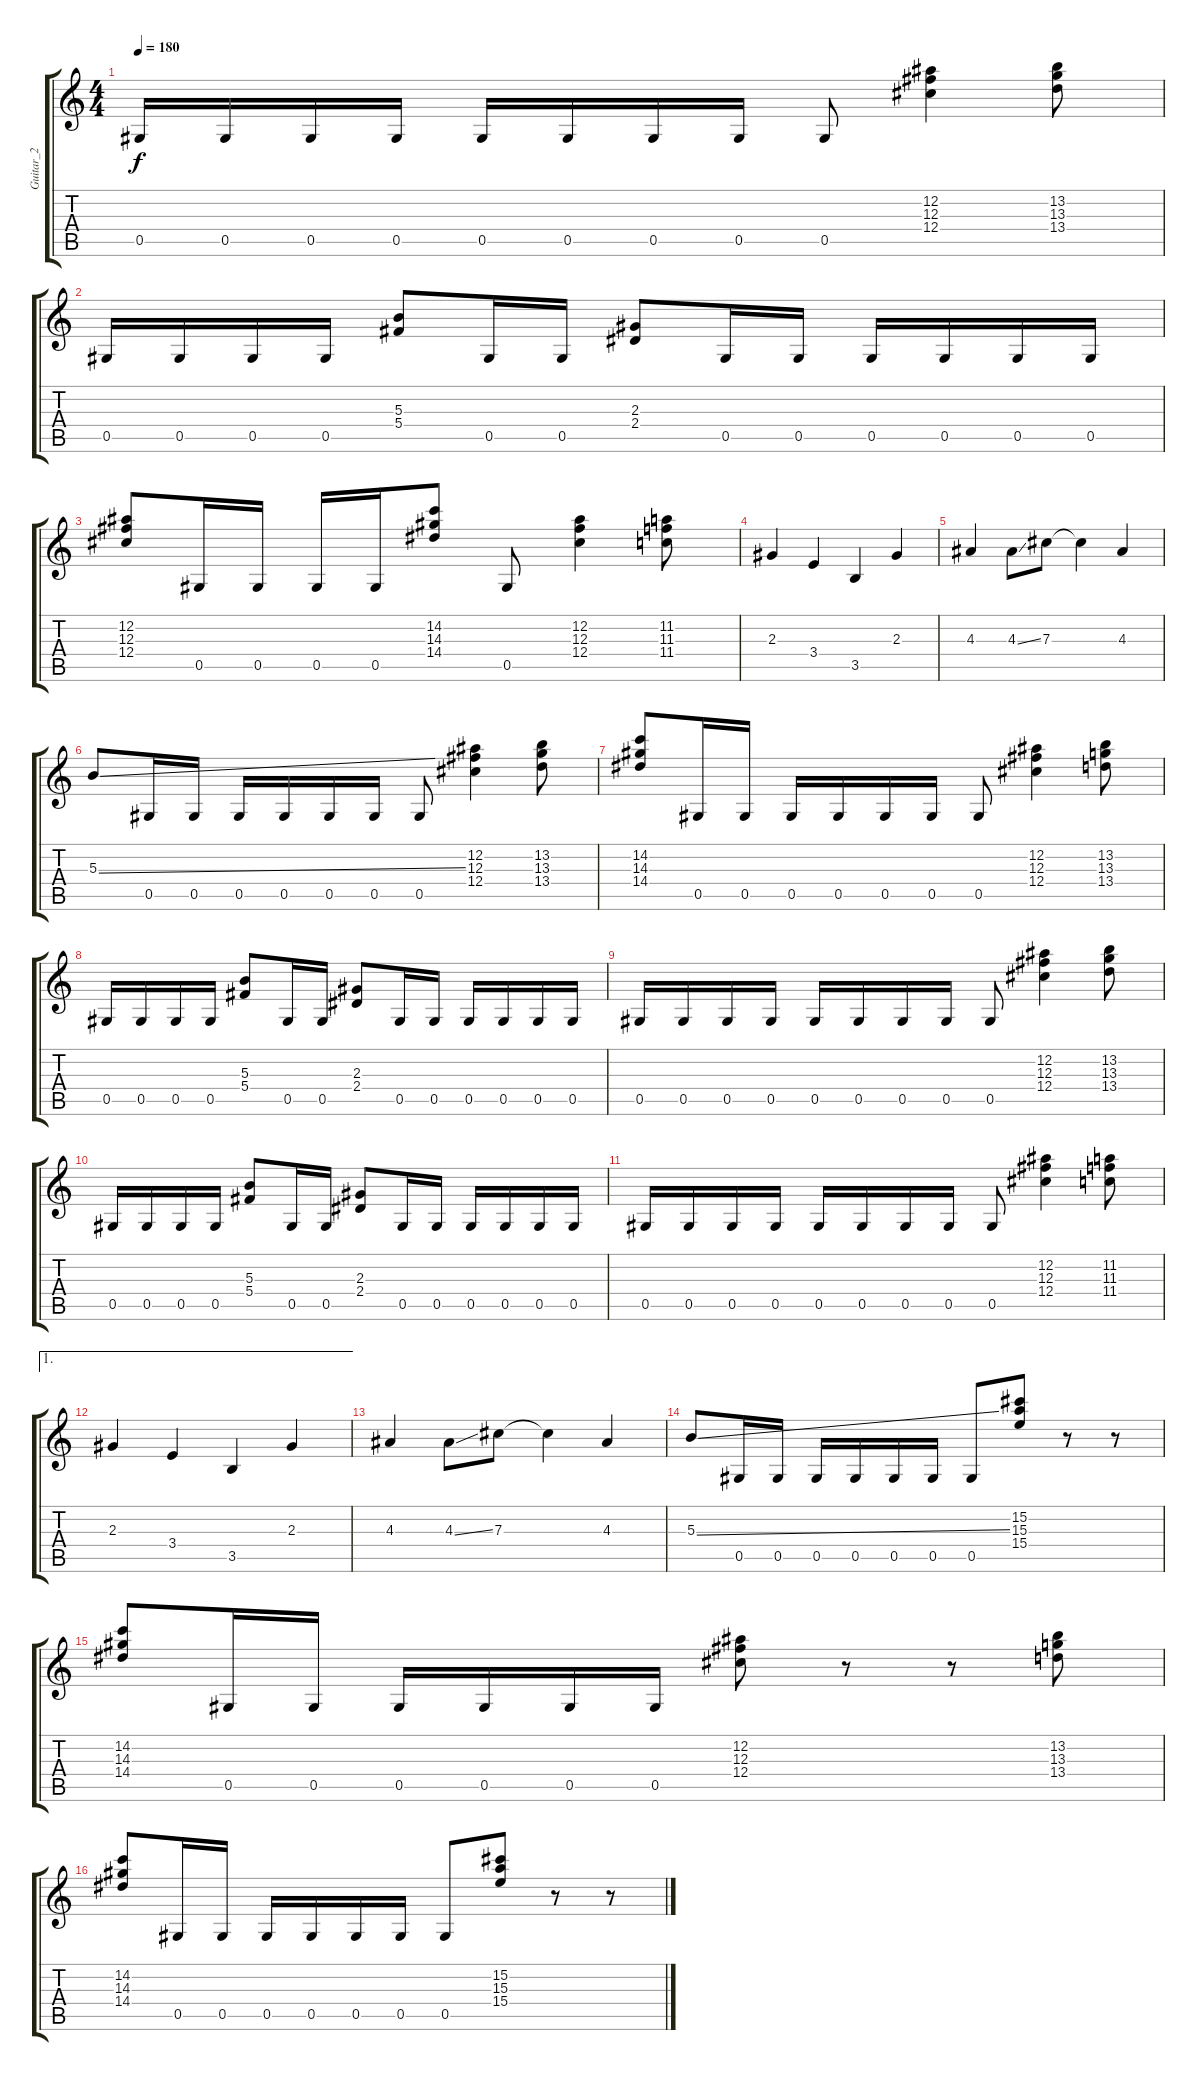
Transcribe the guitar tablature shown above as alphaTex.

\track ("Guitar_2" "Guitar_2") {instrument distortionguitar}
\staff {score tabs}
\tuning (Eb4 Bb3 Gb3 Db3 Ab2 Eb2) {hide}
\ts (4 4)
\tempo 180
\clef g2
\ks c
0.5.16{dy f} 0.5.16 0.5.16 0.5.16 0.5.16 0.5.16 0.5.16 0.5.16 0.5.8 (12.2 12.3 12.4).4 (13.2 13.3 13.4).8 |
0.5.16 0.5.16 0.5.16 0.5.16 (5.3 5.4).8 0.5.16 0.5.16 (2.3 2.4).8 0.5.16 0.5.16 0.5.16 0.5.16 0.5.16 0.5.16 |
(12.2 12.3 12.4).8 0.5.16 0.5.16 0.5.16 0.5.16 (14.2 14.3 14.4).8 0.5.8 (12.2 12.3 12.4).4 (11.2 11.3 11.4).8 |
2.3.4 3.4.4 3.5.4 2.3.4 |
4.3.4 4.3{ss}.8 7.3.8 7.3{t}.4 4.3.4 |
5.3{ss}.8 0.5.16 0.5.16 0.5.16 0.5.16 0.5.16 0.5.16 0.5.8 (12.2 12.3 12.4).4 (13.2 13.3 13.4).8 |
(14.2 14.3 14.4).8 0.5.16 0.5.16 0.5.16 0.5.16 0.5.16 0.5.16 0.5.8 (12.2 12.3 12.4).4 (13.2 13.3 13.4).8 |
0.5.16 0.5.16 0.5.16 0.5.16 (5.3 5.4).8 0.5.16 0.5.16 (2.3 2.4).8 0.5.16 0.5.16 0.5.16 0.5.16 0.5.16 0.5.16 |
0.5.16 0.5.16 0.5.16 0.5.16 0.5.16 0.5.16 0.5.16 0.5.16 0.5.8 (12.2 12.3 12.4).4 (13.2 13.3 13.4).8 |
0.5.16 0.5.16 0.5.16 0.5.16 (5.3 5.4).8 0.5.16 0.5.16 (2.3 2.4).8 0.5.16 0.5.16 0.5.16 0.5.16 0.5.16 0.5.16 |
0.5.16 0.5.16 0.5.16 0.5.16 0.5.16 0.5.16 0.5.16 0.5.16 0.5.8 (12.2 12.3 12.4).4 (11.2 11.3 11.4).8 |
\ae 1
2.3.4 3.4.4 3.5.4 2.3.4 |
4.3.4 4.3{ss}.8 7.3.8 7.3{t}.4 4.3.4 |
5.3{ss}.8 0.5.16 0.5.16 0.5.16 0.5.16 0.5.16 0.5.16 0.5.8 (15.2 15.3 15.4).8 r.8 r.8 |
(14.2 14.3 14.4).8 0.5.16 0.5.16 0.5.16 0.5.16 0.5.16 0.5.16 (12.2 12.3 12.4).8 r.8 r.8 (13.2 13.3 13.4).8 |
(14.2 14.3 14.4).8 0.5.16 0.5.16 0.5.16 0.5.16 0.5.16 0.5.16 0.5.8 (15.2 15.3 15.4).8 r.8 r.8
